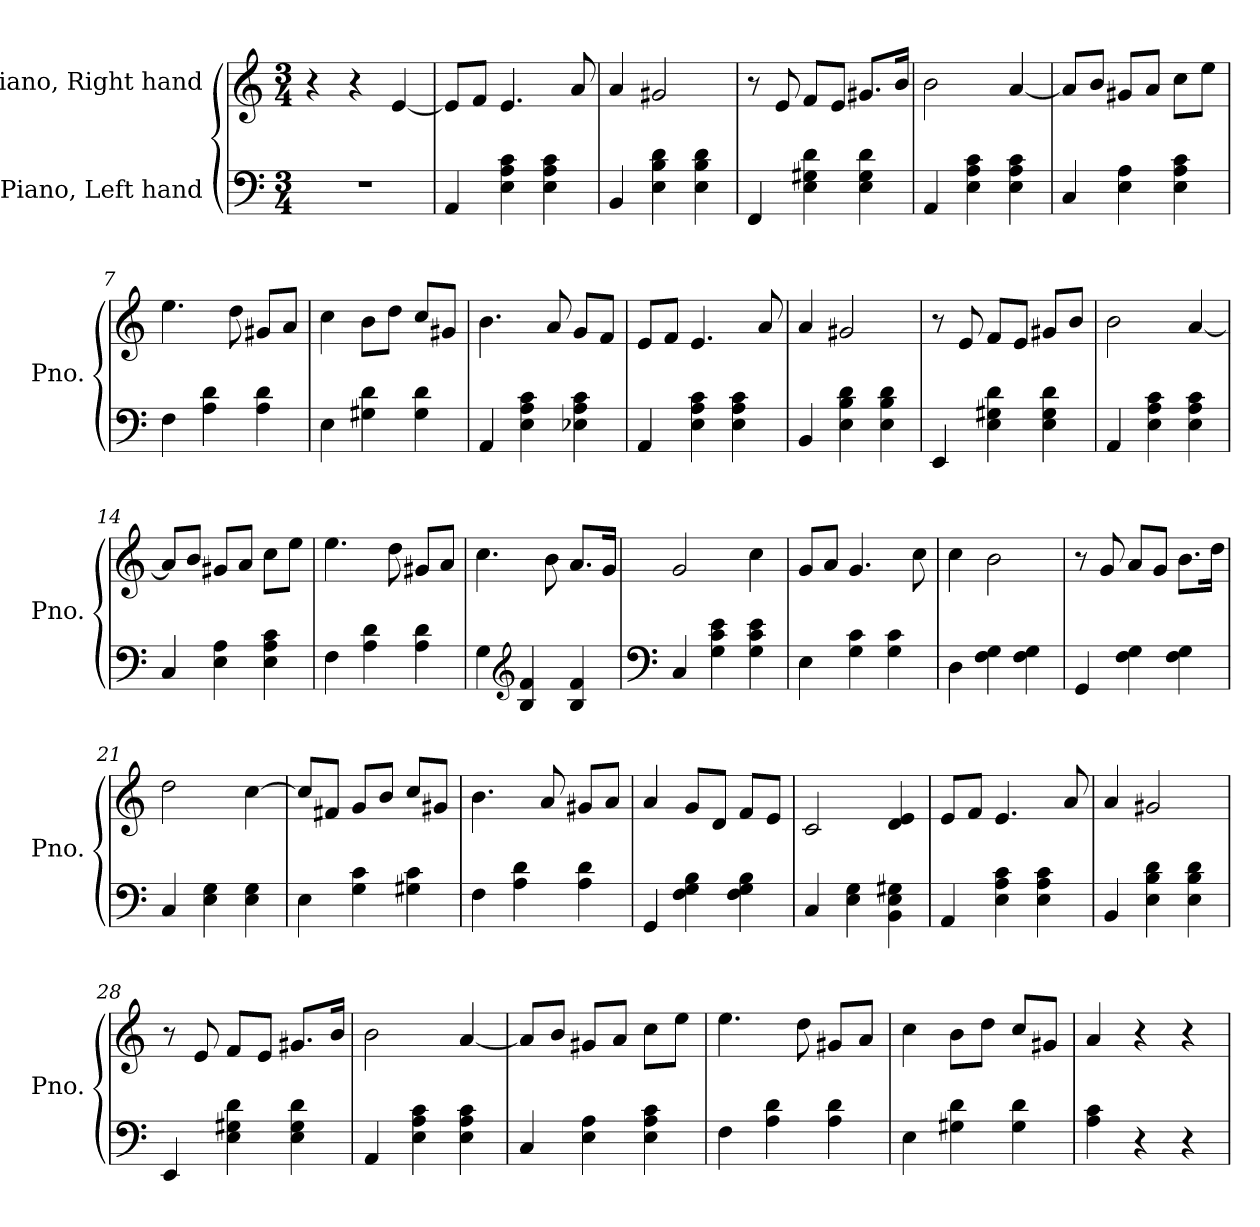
**kern	**kern
*part2	*part1
*staff2	*staff1
*I"Piano, Left hand	*I"Piano, Right hand
*I'Pno.	*I'Pno.
*clefF4	*clefG2
*k[]	*k[]
*M3/4	*M3/4
*MM120	*MM120
=1	=1
2.r	4r
.	4r
.	[4e/
=2	=2
4AA/	8e/L]
.	8f/J
4E\ 4A\ 4c\	4.e/
4E\ 4A\ 4c\	.
.	8a/
=3	=3
4BB/	4a/
4E\ 4B\ 4d\	2g#X/
4E\ 4B\ 4d\	.
=4	=4
4FF/	8r
.	8e/
4E\ 4G#X\ 4d\	8f/L
.	8e/J
4E\ 4G#\ 4d\	8.g#X/L
.	16b/Jk
=5	=5
4AA/	2b\
4E\ 4A\ 4c\	.
4E\ 4A\ 4c\	[4a/
=6	=6
4C/	8a/L]
.	8b/J
4E\ 4A\	8g#X/L
.	8a/J
4E\ 4A\ 4c\	8cc\L
.	8ee\J
!!LO:LB:g=z
=7	=7
4F\	4.ee\
4A\ 4d\	.
.	8dd\
4A\ 4d\	8g#X/L
.	8a/J
=8	=8
4E\	4cc\
4G#X\ 4d\	8b\L
.	8dd\J
4G#\ 4d\	8cc/L
.	8g#X/J
=9	=9
4AA/	4.b\
4E\ 4A\ 4c\	.
.	8a/
4E-X\ 4A\ 4c\	8g/L
.	8f/J
=10	=10
4AA/	8e/L
.	8f/J
4E\ 4A\ 4c\	4.e/
4E\ 4A\ 4c\	.
.	8a/
=11	=11
4BB/	4a/
4E\ 4B\ 4d\	2g#X/
4E\ 4B\ 4d\	.
=12	=12
4EE/	8r
.	8e/
4E\ 4G#X\ 4d\	8f/L
.	8e/J
4E\ 4G#\ 4d\	8g#X/L
.	8b/J
=13	=13
4AA/	2b\
4E\ 4A\ 4c\	.
4E\ 4A\ 4c\	[4a/
!!LO:LB:g=z
=14	=14
4C/	8a/L]
.	8b/J
4E\ 4A\	8g#X/L
.	8a/J
4E\ 4A\ 4c\	8cc\L
.	8ee\J
=15	=15
4F\	4.ee\
4A\ 4d\	.
.	8dd\
4A\ 4d\	8g#X/L
.	8a/J
=16	=16
4G\	4.cc\
*clefG2	*
4B/ 4f/	.
.	8b\
4B/ 4f/	8.a/L
.	16g/Jk
=17	=17
*clefF4	*
4C/	2g/
4G\ 4c\ 4e\	.
4G\ 4c\ 4e\	4cc\
=18	=18
4E\	8g/L
.	8a/J
4G\ 4c\	4.g/
4G\ 4c\	.
.	8cc\
=19	=19
4D\	4cc\
4F\ 4G\	2b\
4F\ 4G\	.
!!LO:LB:g=z
=20	=20
4GG/	8r
.	8g/
4F\ 4G\	8a/L
.	8g/J
4F\ 4G\	8.b\L
.	16dd\Jk
=21	=21
4C/	2dd\
4E\ 4G\	.
4E\ 4G\	[4cc\
=22	=22
4E\	8cc/L]
.	8f#X/J
4G\ 4c\	8g/L
.	8b/J
4G#X\ 4c\	8cc/L
.	8g#X/J
=23	=23
4F\	4.b\
4A\ 4d\	.
.	8a/
4A\ 4d\	8g#X/L
.	8a/J
=24	=24
4GG/	4a/
4F\ 4G\ 4B\	8g/L
.	8d/J
4F\ 4G\ 4B\	8f/L
.	8e/J
=25	=25
4C/	2c/
4E\ 4G\	.
4BB\ 4E\ 4G#X\	4d/ 4e/
!!LO:LB:g=z
=26	=26
4AA/	8e/L
.	8f/J
4E\ 4A\ 4c\	4.e/
4E\ 4A\ 4c\	.
.	8a/
=27	=27
4BB/	4a/
4E\ 4B\ 4d\	2g#X/
4E\ 4B\ 4d\	.
=28	=28
4EE/	8r
.	8e/
4E\ 4G#X\ 4d\	8f/L
.	8e/J
4E\ 4G#\ 4d\	8.g#X/L
.	16b/Jk
=29	=29
4AA/	2b\
4E\ 4A\ 4c\	.
4E\ 4A\ 4c\	[4a/
=30	=30
4C/	8a/L]
.	8b/J
4E\ 4A\	8g#X/L
.	8a/J
4E\ 4A\ 4c\	8cc\L
.	8ee\J
=31	=31
4F\	4.ee\
4A\ 4d\	.
.	8dd\
4A\ 4d\	8g#X/L
.	8a/J
!!LO:LB:g=z
=32	=32
4E\	4cc\
4G#X\ 4d\	8b\L
.	8dd\J
4G#\ 4d\	8cc/L
.	8g#X/J
=33	=33
4A\ 4c\	4a/
4r	4r
4r	4r
=	=
*-	*-
